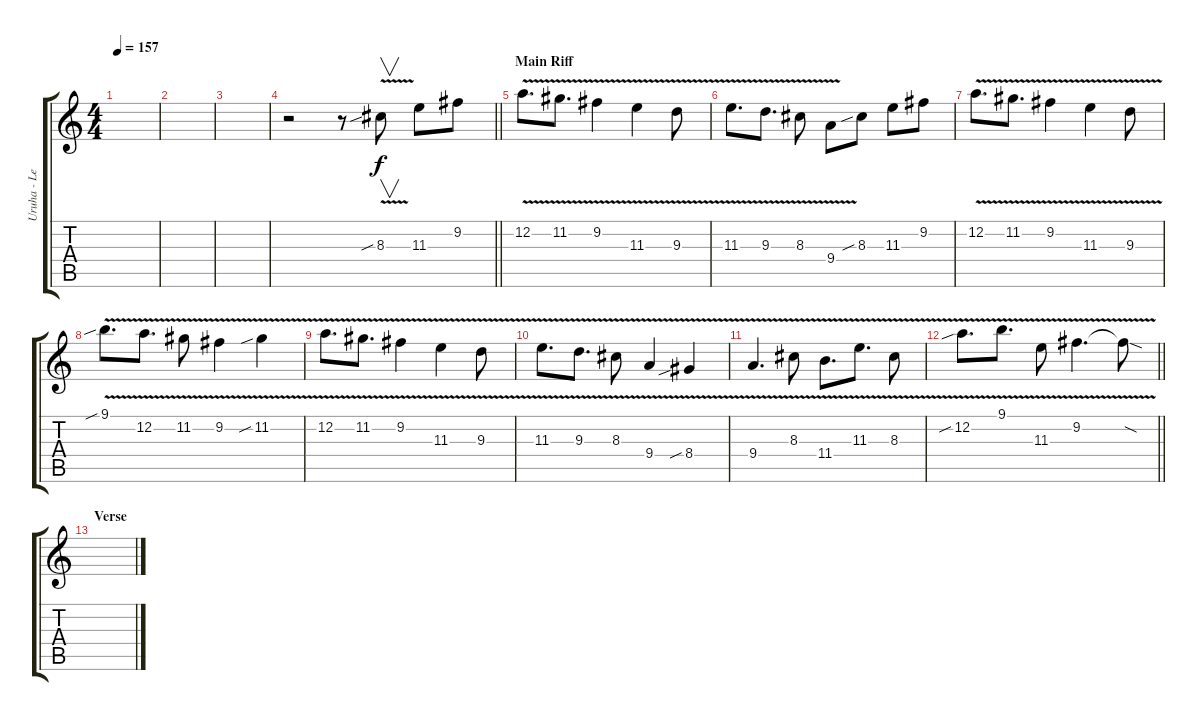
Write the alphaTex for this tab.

\track ("Uruha - Lead Guitar" "Uruha - Le") {instrument distortionguitar}
\staff {score tabs}
\tuning (D4 A3 F3 C3 G2 D2) {hide}
\ts (4 4)
\tempo 157
\clef g2
\ks c
|
|
|
\barLineRight lightlight
r.2 r.8 8.3{v sib}.8{v} 11.3.8 9.2.8 |
\section ("" "Main Riff")
12.2{v}.8{d} 11.2{v}.8{d} 9.2{v}.4 11.3{v}.4 9.3{v}.8 |
11.3{v}.8{d} 9.3{v}.8{d} 8.3{v}.8 9.4{v}.8 8.3{sib}.8 11.3.8 9.2.8 |
12.2{v}.8{d} 11.2{v}.8{d} 9.2{v}.4 11.3{v}.4 9.3{v}.8 |
9.1{v sib}.8{d} 12.2{v}.8{d} 11.2{v}.8 9.2{v}.4 11.2{v sib}.4 |
12.2{v}.8{d} 11.2{v}.8{d} 9.2{v}.4 11.3{v}.4 9.3{v}.8 |
11.3{v}.8{d} 9.3{v}.8{d} 8.3{v}.8 9.4{v}.4 8.4{v sib}.4 |
9.4{v}.4{d} 8.3{v}.8 11.4{v}.8{d} 11.3{v}.8{d} 8.3{v}.8 |
\barLineRight lightlight
12.2{v sib}.8{d} 9.1{v}.8{d} 11.3{v}.8 9.2{v}.4{d} 9.2{sod t}.8 |
\section ("" "Verse")
